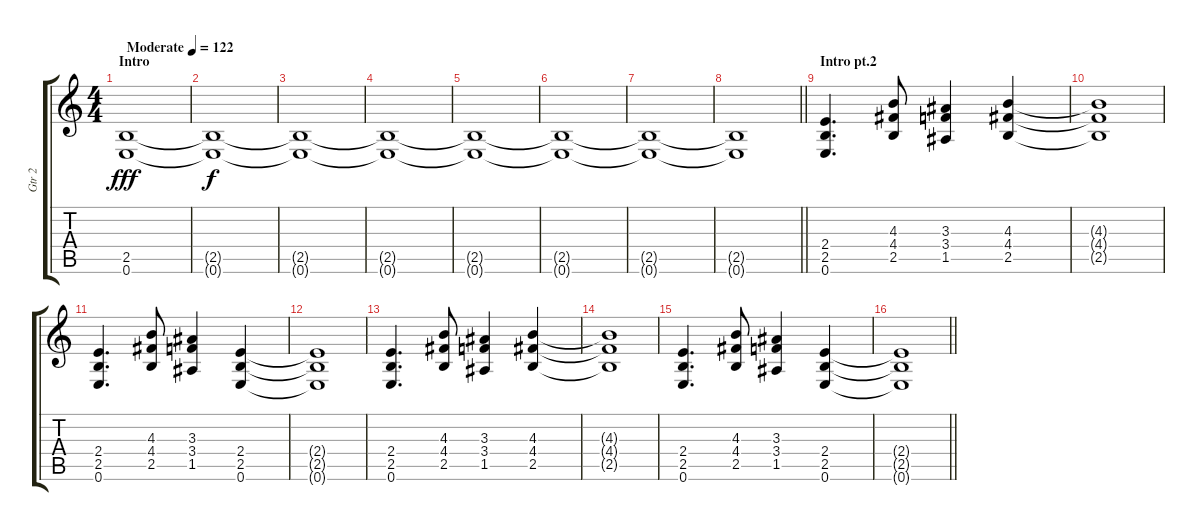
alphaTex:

\track ("Gtr 2" "Gtr 2") {instrument distortionguitar}
\staff {score tabs}
\tuning (E4 B3 G3 D3 A2 E2) {hide}
\ts (4 4)
\section ("" "Intro")
\tempo (122 "Moderate")
\clef g2
\ks c
(2.5 0.6).1{dy fff instrument distortionguitar} |
(2.5{t} 0.6{t}).1{dy f} |
(2.5{t} 0.6{t}).1 |
(2.5{t} 0.6{t}).1 |
(2.5{t} 0.6{t}).1 |
(2.5{t} 0.6{t}).1 |
(2.5{t} 0.6{t}).1 |
\barLineRight lightlight
(2.5{t} 0.6{t}).1 |
\section ("" "Intro pt.2")
(2.4 2.5 0.6).4{d} (4.3 4.4 2.5).8 (3.3 3.4 1.5).4 (4.3 4.4 2.5).4 |
(4.3{t} 4.4{t} 2.5{t}).1 |
(2.4 2.5 0.6).4{d} (4.3 4.4 2.5).8 (3.3 3.4 1.5).4 (2.4 2.5 0.6).4 |
(2.4{t} 2.5{t} 0.6{t}).1 |
(2.4 2.5 0.6).4{d} (4.3 4.4 2.5).8 (3.3 3.4 1.5).4 (4.3 4.4 2.5).4 |
(4.3{t} 4.4{t} 2.5{t}).1 |
(2.4 2.5 0.6).4{d} (4.3 4.4 2.5).8 (3.3 3.4 1.5).4 (2.4 2.5 0.6).4 |
\barLineRight lightlight
(2.4{t} 2.5{t} 0.6{t}).1
